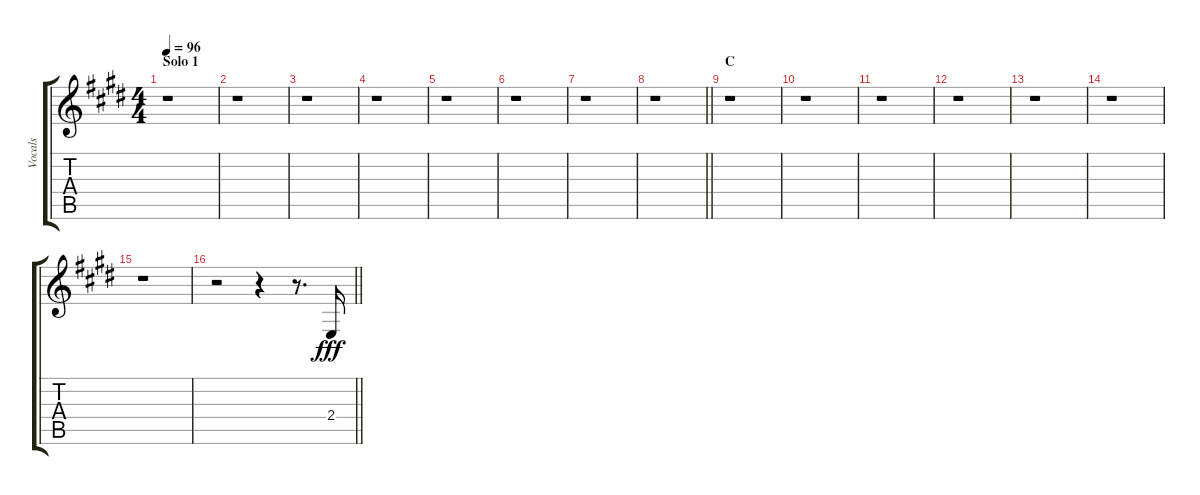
\track ("Vocals" "Vocals") {instrument voiceoohs}
\staff {score tabs}
\tuning (E4 B3 G3 D3 A2 E2) {hide}
\ts (4 4)
\section ("" "Solo 1")
\tempo 96
\clef g2
\ks e
r.1{dy fff} |
r.1 |
r.1 |
r.1 |
r.1 |
r.1 |
r.1 |
\barLineRight lightlight
r.1 |
\section ("" "C")
r.1 |
r.1 |
r.1 |
r.1 |
r.1 |
r.1 |
r.1 |
\barLineRight lightlight
r.2 r.4 r.8{d} 2.4.16
